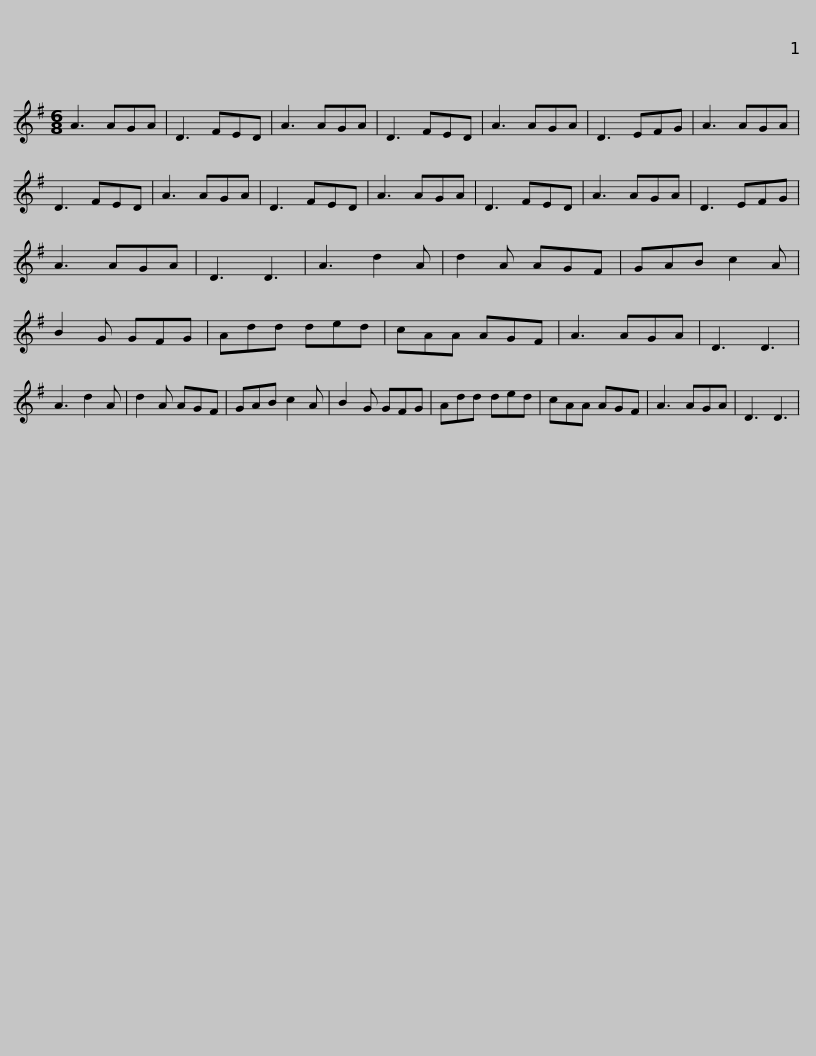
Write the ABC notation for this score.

X:1
L:1/8
M:6/8
I:linebreak $
K:G
V:1 treble
V:1
 A3 AGA | D3 FED | A3 AGA | D3 FED | A3 AGA | %5
 D3 EFG | A3 AGA | D3 FED | A3 AGA |$ D3 FED | %10
 A3 AGA | D3 FED | A3 AGA | D3 EFG | A3 AGA | %15
 D3 D3 | A3 d2 A | d2 A AGF |$ GAB c2 A | B2 G GFG | %20
 Add ded | cAA AGF | A3 AGA | D3 D3 | A3 d2 A | %25
 d2 A AGF |$ GAB c2 A | B2 G GFG | Add ded | cAA AGF | %30
 A3 AGA | D3 D3 | %32
